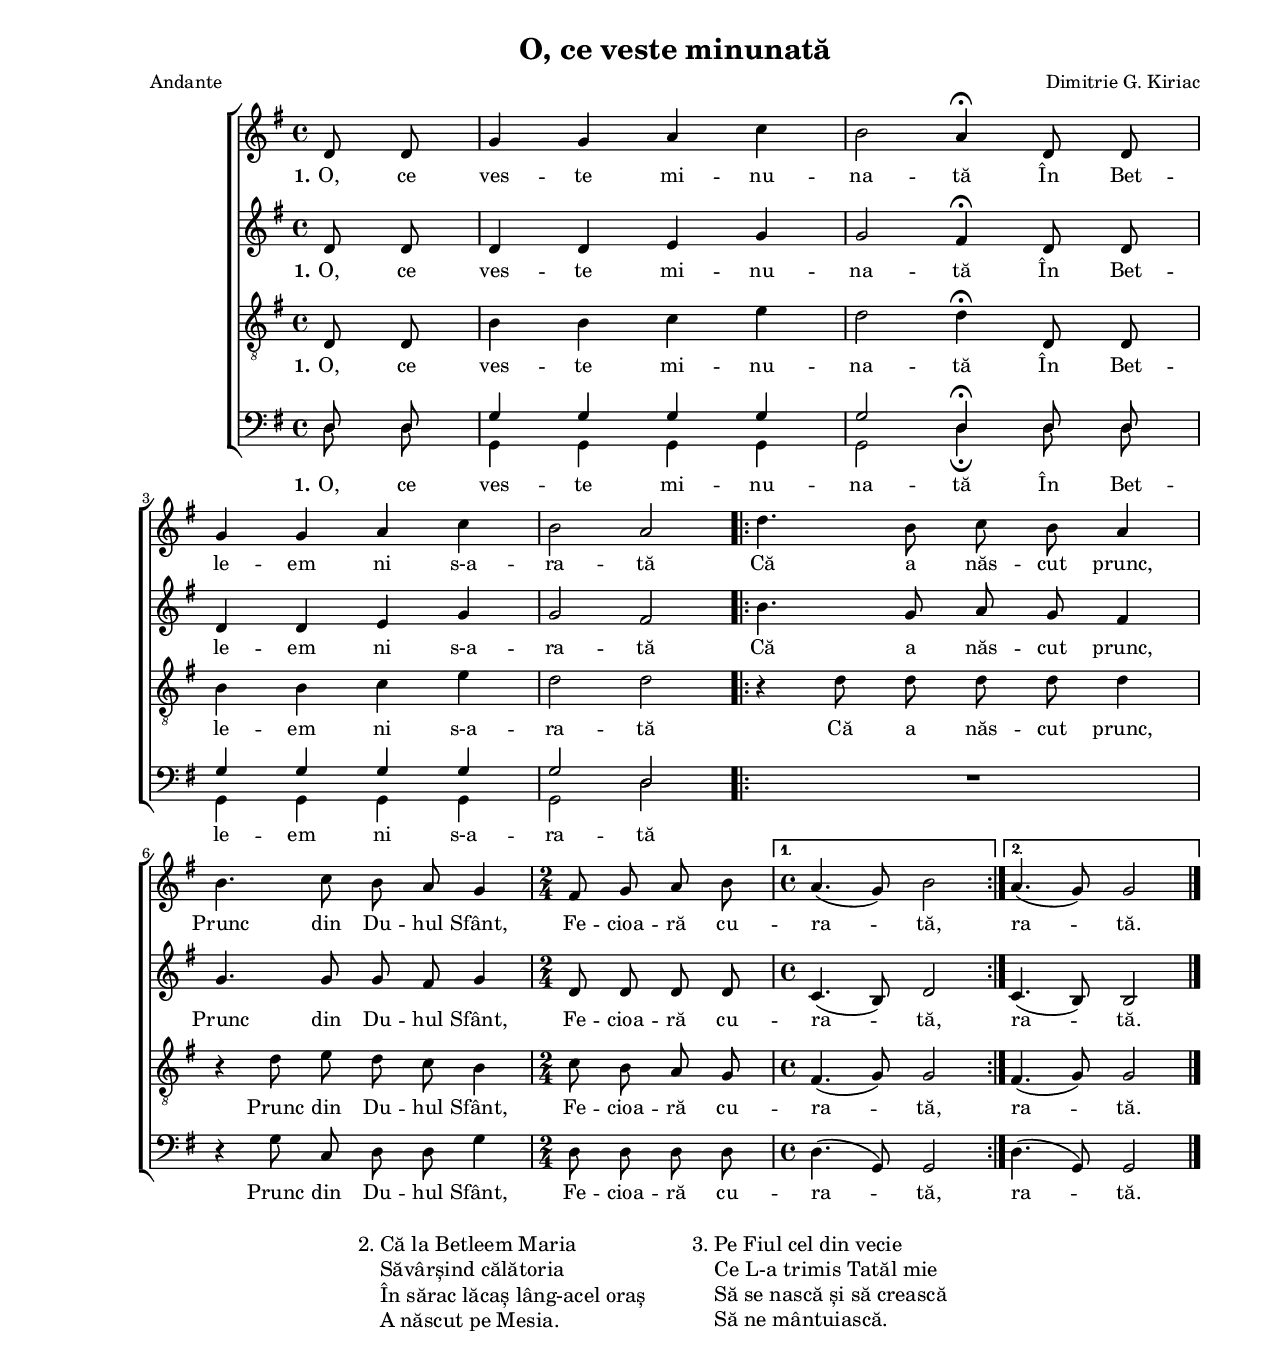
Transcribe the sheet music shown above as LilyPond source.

\version "2.19.80"

\paper {
  #(set-paper-size "letter")
  left-margin = 1\in
  line-width = 7\in
  top-margin = 0.7\in
  bottom-margin = 0.7\in
}

\header {
  title = "O, ce veste minunată"
  arranger = "Dimitrie G. Kiriac"
  meter = "Andante"
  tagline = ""
}

#(set-global-staff-size 16)

global = {
  \set Staff.midiInstrument = "clarinet"
  \key g \major
  \autoBeamOff
}

sopWords = \lyricmode {
  \set stanza = "1."
  O, ce ves -- te mi -- nu -- na -- tă
  În Bet -- le -- em ni s-a -- ra -- tă
  Că a năs -- cut prunc,
  Prunc din Du -- hul Sfânt,
  Fe -- cioa -- ră cu -- ra -- tă,
  ra -- tă.
}
altoWords = \sopWords
tenorWords = \sopWords

bassWords = \lyricmode {
  \set stanza = "1."
  O, ce ves -- te mi -- nu -- na -- tă
  În Bet -- le -- em ni s-a -- ra -- tă
  % Că a năs -- cut prunc,
  Prunc din Du -- hul Sfânt,
  Fe -- cioa -- ră cu -- ra -- tă,
  ra -- tă.
}

sopMusic = \relative c' {
  \partial 4 d8 d8
  g4 g4 a4 c4
  b2 a4^\fermata d,8 d8
  g4 g4 a4 c4
  b2 a2

  \repeat volta 2 {
    d4. b8 c8 b8 a4
    b4. c8 b8 a8 g4
    \time 2/4
    fis8 g8 a8 b8
    \time 4/4
  } \alternative {
    { a4.( g8) b2 }
    { a4.( g8) g2 }
  }
  \bar "|."
}

altoMusic = \relative c' {
  \partial 4 d8 d8
  d4 d4 e4 g4
  g2 fis4^\fermata d8 d8
  d4 d4 e4 g4
  g2 fis2

  \repeat volta 2 {
    b4. g8 a8 g8 fis4
    g4. g8 g8 fis8 g4
    \time 2/4
    d8 d8 d8 d8
    \time 4/4
  } \alternative {
    { c4.( b8) d2 }
    { c4.( b8) b2 }
  }
}

tenorMusic = \relative c' {
  \partial 4 d,8 d8
  b'4 b4 c4 e4
  d2 d4^\fermata d,8 d8
  b'4 b4 c4 e4
  d2 d2

  \repeat volta 2 {
    r4 d8 d8 d8 d8 d4
    r4 d8 e8 d8 c8 b4
    \time 2/4
    c8 b8 a8 g8
    \time 4/4
  } \alternative {
    { fis4.( g8) g2 }
    { fis4.( g8) g2 }
  }
}

bassMusic = \relative c' {
  \partial 4
  <<
    {
      \voiceOne
      d,8 d8
      g4 g4 g4 g4
      g2 d4^\fermata d8 d8
      g4 g4 g4 g4
      g2 d2
    }
    \new Voice = "split" {
      \voiceTwo
      \autoBeamOff
      d8 d8
      g,4 g4 g4 g4
      g2 d'4_\fermata d8 d8
      g,4 g4 g4 g4
      g2 d'2
    }
  >>
  \oneVoice

  \repeat volta 2 {
    R1
    r4 g8 c,8 d8 d8 g4
    \time 2/4
    d8 d8 d8 d8
    \time 4/4
  } \alternative {
    { d4.( g,8) g2 }
    { d'4.( g,8) g2 }
  }
}

myScore = \new Score \with {
  \override SpacingSpanner.shortest-duration-space = #7.0
} <<
  \new ChoirStaff <<
    \new Staff \new Voice { \global \sopMusic }
    \addlyrics { \sopWords }

    \new Staff \new Voice { \global \altoMusic }
    \addlyrics { \altoWords }

    \new Staff <<
      \clef "G_8"
      \new Voice { \global \tenorMusic }
      \addlyrics { \tenorWords }
    >>

    \new Staff <<
      \clef bass
      \new Voice { \global \bassMusic }
      \addlyrics { \bassWords }
    >>
  >>
>>

midiOutput =
  \midi {
    \tempo 4 = 80
    }



\book {
  \score {
    \myScore
    \layout { }
  }
  \score {
    \unfoldRepeats
    \myScore
    \midi { \midiOutput }
  }
  \score {
    \unfoldRepeats
    \new Voice { \global \sopMusic }
    \midi { \midiOutput }
  }
  \score {
    \unfoldRepeats
    \new Voice { \global \altoMusic }
    \midi { \midiOutput }
  }
  \score {
    \unfoldRepeats
    \new Voice { \global \tenorMusic }
    \midi { \midiOutput }
  }
  \score {
    \unfoldRepeats
    \new Voice { \global \bassMusic }
    \midi { \midiOutput }
  }
  \markup {
    \large {
      \hspace #25.0
      "2."
      \column {
        "Că la Betleem Maria"
        "Săvârșind călătoria"
        "În sărac lăcaș lâng-acel oraș"
        "A născut pe Mesia."
      }
      \hspace #5.0
      "3."
      \column {
        "Pe Fiul cel din vecie"
        "Ce L-a trimis Tatăl mie"
        "Să se nască și să crească"
        "Să ne mântuiască."
      }
    }
  }
}
